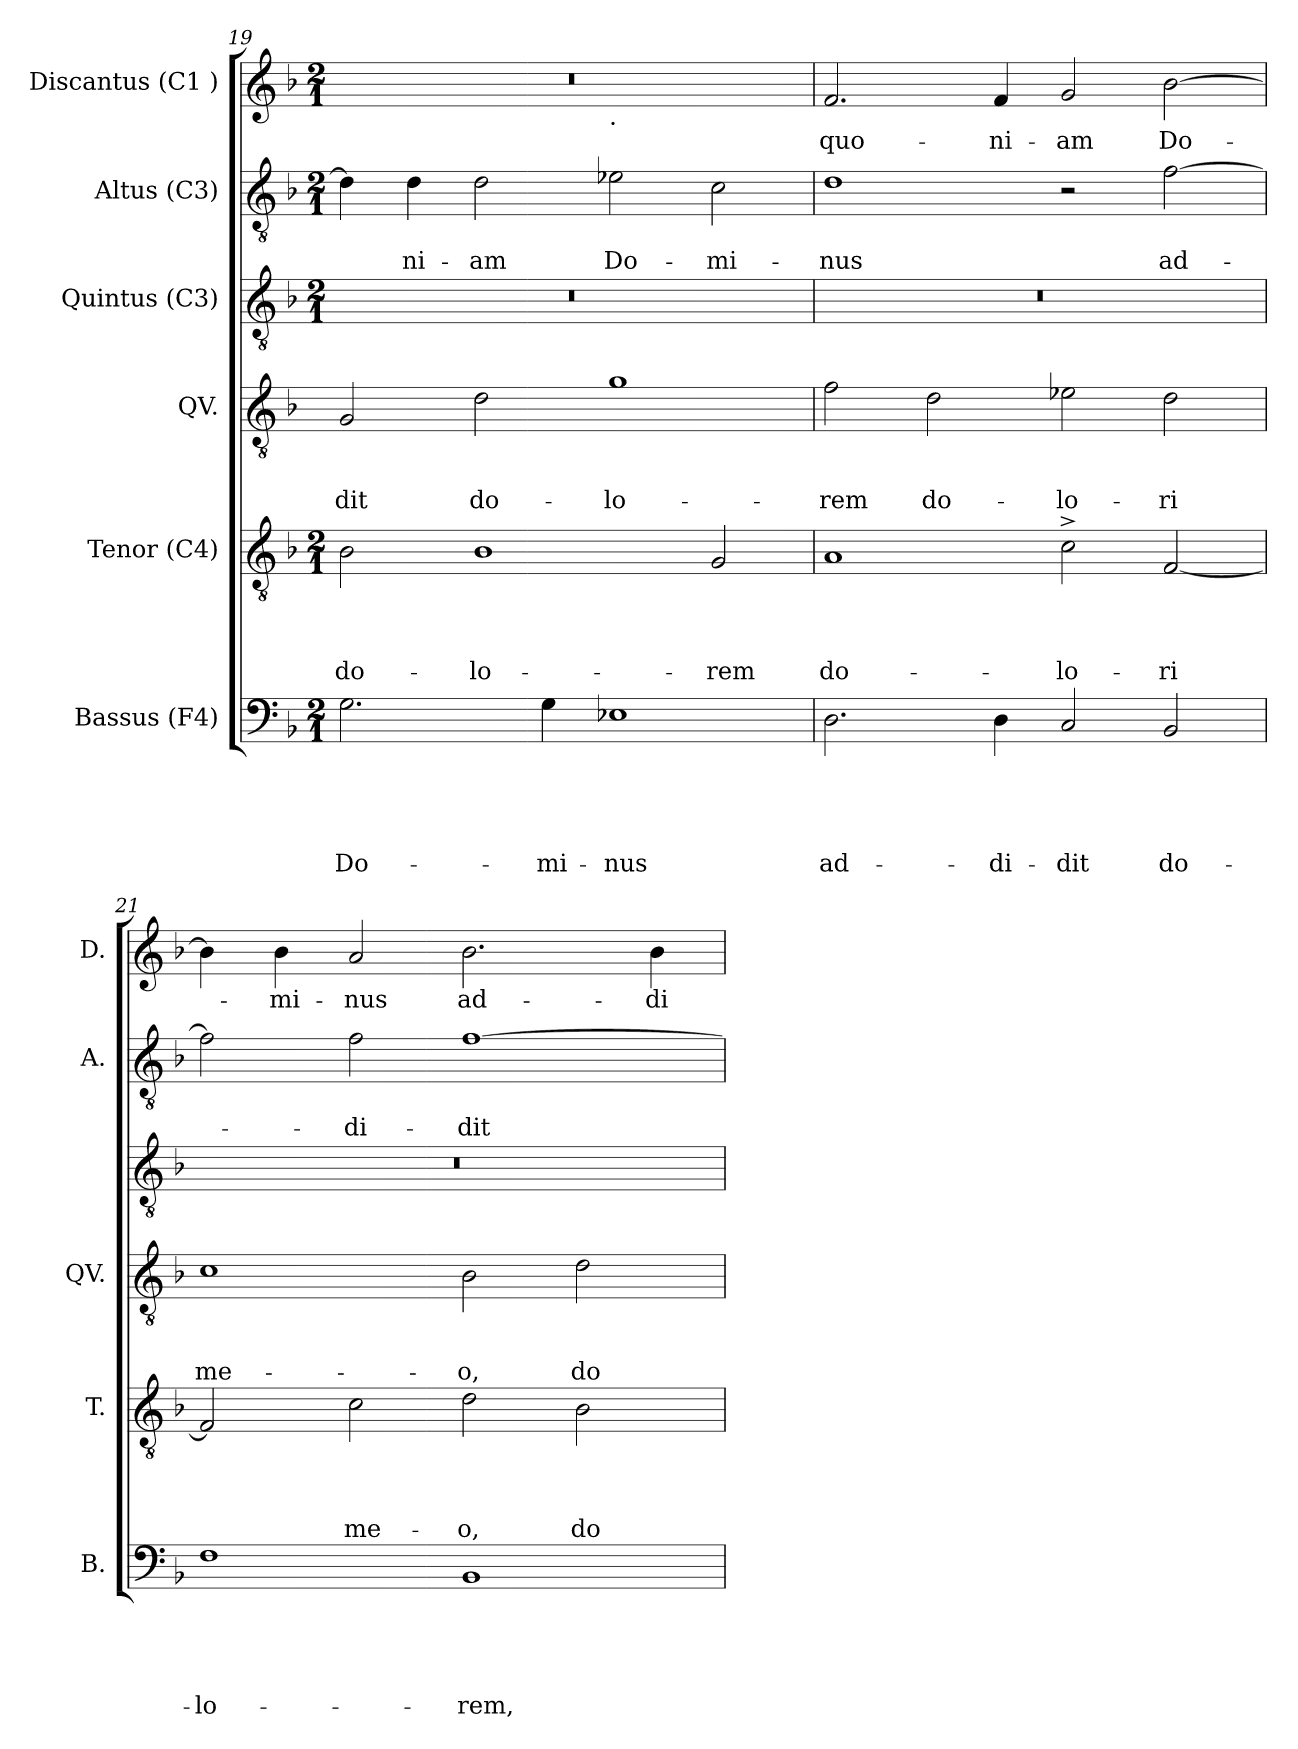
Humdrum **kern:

**kern	**text	**text	**text	**text	**text	**kern	**text	**text	**text	**text	**kern	**text	**text	**text	**kern	**kern	**text	**text	**kern	**text
*part6	*part6	*part6	*part6	*part6	*part6	*part5	*part5	*part5	*part5	*part5	*part4	*part4	*part4	*part4	*part3	*part2	*part2	*part2	*part1	*part1
*staff6	*staff6	*staff6	*staff6	*staff6	*staff6	*staff5	*staff5	*staff5	*staff5	*staff5	*staff4	*staff4	*staff4	*staff4	*staff3	*staff2	*staff2	*staff2	*staff1	*staff1
*I"Bassus (F4)	*	*	*	*	*	*I"Tenor (C4)	*	*	*	*	*I"QV.	*	*	*	*I"Quintus (C3)	*I"Altus (C3)	*	*	*I"Discantus (C1 )	*
*I'B.	*	*	*	*	*	*I'T.	*	*	*	*	*I'QV.	*	*	*	*	*I'A.	*	*	*I'D.	*
*clefF4	*	*	*	*	*	*clefGv2	*	*	*	*	*clefGv2	*	*	*	*clefGv2	*clefGv2	*	*	*clefG2	*
*k[b-]	*	*	*	*	*	*k[b-]	*	*	*	*	*k[b-]	*	*	*	*k[b-]	*k[b-]	*	*	*k[b-]	*
*F:	*	*	*	*	*	*F:	*	*	*	*	*F:	*	*	*	*F:	*F:	*	*	*F:	*
*M2/1	*	*	*	*	*	*M2/1	*	*	*	*	*	*	*	*	*M2/1	*M2/1	*	*	*M2/1	*
=19	=19	=19	=19	=19	=19	=19	=19	=19	=19	=19	=19	=19	=19	=19	=19	=19	=19	=19	=19	=19
!	!	!	!	!	!LO:LY:b	!	!	!	!	!LO:LY:b	!	!	!	!LO:LY:b	!	!	!	!	!	!
*	*	*	*	*	*	*	*	*	*	*	*	*	*	*	*	*	*	*	*^	*
2.G\	.	.	.	.	Do-	2B-\	.	.	.	do-	2G/	.	.	-dit	0r	4d\]	.	.	0r	1ryy	.
!	!	!	!	!	!	!	!	!	!	!	!	!	!	!	!	!	!	!LO:LY:b	!	!	!
.	.	.	.	.	.	.	.	.	.	.	.	.	.	.	.	4d\	.	-ni-	.	.	.
!	!	!	!	!	!	!	!	!	!	!LO:LY:b	!	!	!	!LO:LY:b	!	!	!	!LO:LY:b:rj	!	!	!
.	.	.	.	.	.	1B-	.	.	.	-lo-	2d\	.	.	do-	.	2d\	.	-am	.	.	.
!	!	!	!	!	!LO:LY:b	!	!	!	!	!	!	!	!	!	!	!	!	!	!	!	!
4G\	.	.	.	.	-mi-	.	.	.	.	.	.	.	.	.	.	.	.	.	.	.	.
!	!	!	!	!	!	!	!	!	!	!	!	!	!	!	!	!	!	!	!	!LO:TX:b:t=.	!
!	!	!	!	!	!LO:LY:b:rj	!	!	!	!	!	!	!	!	!LO:LY:b	!	!	!	!LO:LY:b	!	!	!
1E-X	.	.	.	.	-nus	.	.	.	.	.	1g	.	.	-lo-	.	2e-X\	.	Do-	.	1ryy	.
!	!	!	!	!	!	!	!	!	!	!LO:LY:b	!	!	!	!	!	!	!	!LO:LY:b	!	!	!
.	.	.	.	.	.	2G/	.	.	.	-rem	.	.	.	.	.	2c\	.	-mi-	.	.	.
=20	=20	=20	=20	=20	=20	=20	=20	=20	=20	=20	=20	=20	=20	=20	=20	=20	=20	=20	=20	=20	=20
!	!	!	!	!	!LO:LY:b	!	!	!	!	!LO:LY:b	!	!	!	!LO:LY:b	!	!	!	!LO:LY:b	!	!	!LO:LY:b
*	*	*	*	*	*	*	*	*	*	*	*	*	*	*	*	*	*	*	*v	*v	*
2.D\	.	.	.	.	ad-	1A	.	.	.	do-	2f\	.	.	-rem	0r	1d	.	-nus	2.f/	quo-
!	!	!	!	!	!	!	!	!	!	!	!	!	!	!LO:LY:b	!	!	!	!	!	!
.	.	.	.	.	.	.	.	.	.	.	2d\	.	.	do-	.	.	.	.	.	.
!	!	!	!	!	!LO:LY:b	!	!	!	!	!	!	!	!	!	!	!	!	!	!	!LO:LY:b
4D\	.	.	.	.	-di-	.	.	.	.	.	.	.	.	.	.	.	.	.	4f/	-ni-
!	!	!	!	!	!LO:LY:b	!	!	!	!	!LO:LY:b	!	!	!	!LO:LY:b	!	!	!	!	!	!LO:LY:b:rj
2C/	.	.	.	.	-dit	2c^>\	.	.	.	-lo-	2e-X\	.	.	-lo-	.	2r	.	.	2g/	-am
!	!	!	!	!	!LO:LY:b	!	!	!	!	!LO:LY:b	!	!	!	!LO:LY:b	!	!	!	!LO:LY:b	!	!LO:LY:b
2BB-/	.	.	.	.	do-	[<2F/	.	.	.	-ri	2d\	.	.	-ri	.	[>2f\	.	ad-	[>2b-\	Do-
=21	=21	=21	=21	=21	=21	=21	=21	=21	=21	=21	=21	=21	=21	=21	=21	=21	=21	=21	=21	=21
!	!	!	!	!	!LO:LY:b	!	!	!	!	!	!	!	!	!LO:LY:b	!	!	!	!	!	!
1F	.	.	.	.	-lo-	2F/]	.	.	.	.	1c	.	.	me-	0r	2f\]	.	.	4b-\]	.
!	!	!	!	!	!	!	!	!	!	!	!	!	!	!	!	!	!	!	!	!LO:LY:b
.	.	.	.	.	.	.	.	.	.	.	.	.	.	.	.	.	.	.	4b-\	-mi-
!	!	!	!	!	!	!	!	!	!	!LO:LY:b	!	!	!	!	!	!	!	!LO:LY:b	!	!LO:LY:b:rj
.	.	.	.	.	.	2c\	.	.	.	me-	.	.	.	.	.	2f\	.	-di-	2a/	-nus
!	!	!	!	!	!LO:LY:b	!	!	!	!	!LO:LY:b	!	!	!	!LO:LY:b	!	!	!	!LO:LY:b	!	!LO:LY:b
1BB-	.	.	.	.	-rem,	2d\	.	.	.	-o,	2B-\	.	.	-o,	.	[<1f	.	-dit	2.b-\	ad-
!	!	!	!	!	!	!	!	!	!	!LO:LY:b	!	!	!	!LO:LY:b	!	!	!	!	!	!
.	.	.	.	.	.	2B-\	.	.	.	do-	2d\	.	.	do-	.	.	.	.	.	.
!	!	!	!	!	!	!	!	!	!	!	!	!	!	!	!	!	!	!	!	!LO:LY:b
.	.	.	.	.	.	.	.	.	.	.	.	.	.	.	.	.	.	.	4b-\	-di-
=	=	=	=	=	=	=	=	=	=	=	=	=	=	=	=	=	=	=	=	=
*-	*-	*-	*-	*-	*-	*-	*-	*-	*-	*-	*-	*-	*-	*-	*-	*-	*-	*-	*-	*-
